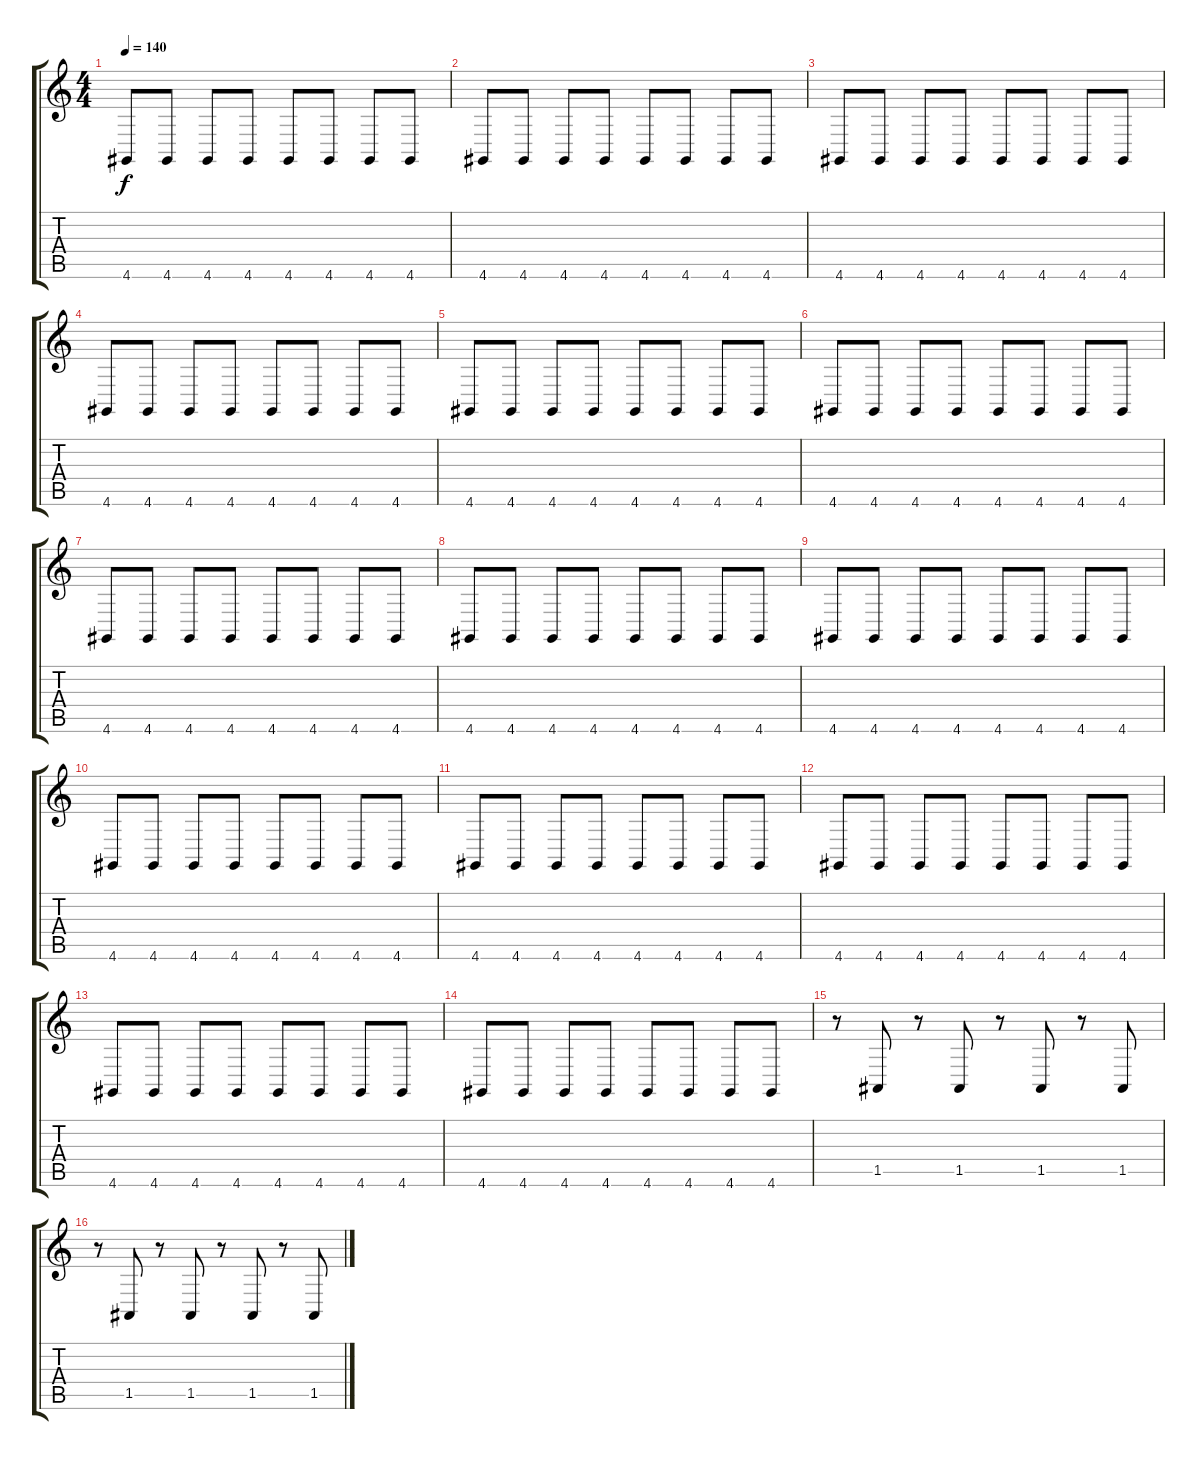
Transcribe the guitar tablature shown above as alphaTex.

\track "" {instrument acousticgrandpiano}
\staff {score tabs}
\tuning (E4 B3 G3 D3 A2 E2) {hide}
\ts (4 4)
\tempo 140
\clef g2
\ks c
4.6.8{dy f} 4.6.8 4.6.8 4.6.8 4.6.8 4.6.8 4.6.8 4.6.8 |
4.6.8 4.6.8 4.6.8 4.6.8 4.6.8 4.6.8 4.6.8 4.6.8 |
4.6.8 4.6.8 4.6.8 4.6.8 4.6.8 4.6.8 4.6.8 4.6.8 |
4.6.8 4.6.8 4.6.8 4.6.8 4.6.8 4.6.8 4.6.8 4.6.8 |
4.6.8 4.6.8 4.6.8 4.6.8 4.6.8 4.6.8 4.6.8 4.6.8 |
4.6.8 4.6.8 4.6.8 4.6.8 4.6.8 4.6.8 4.6.8 4.6.8 |
4.6.8 4.6.8 4.6.8 4.6.8 4.6.8 4.6.8 4.6.8 4.6.8 |
4.6.8 4.6.8 4.6.8 4.6.8 4.6.8 4.6.8 4.6.8 4.6.8 |
4.6.8 4.6.8 4.6.8 4.6.8 4.6.8 4.6.8 4.6.8 4.6.8 |
4.6.8 4.6.8 4.6.8 4.6.8 4.6.8 4.6.8 4.6.8 4.6.8 |
4.6.8 4.6.8 4.6.8 4.6.8 4.6.8 4.6.8 4.6.8 4.6.8 |
4.6.8 4.6.8 4.6.8 4.6.8 4.6.8 4.6.8 4.6.8 4.6.8 |
4.6.8 4.6.8 4.6.8 4.6.8 4.6.8 4.6.8 4.6.8 4.6.8 |
4.6.8 4.6.8 4.6.8 4.6.8 4.6.8 4.6.8 4.6.8 4.6.8 |
r.8 1.5.8 r.8 1.5.8 r.8 1.5.8 r.8 1.5.8 |
r.8 1.5.8 r.8 1.5.8 r.8 1.5.8 r.8 1.5.8
